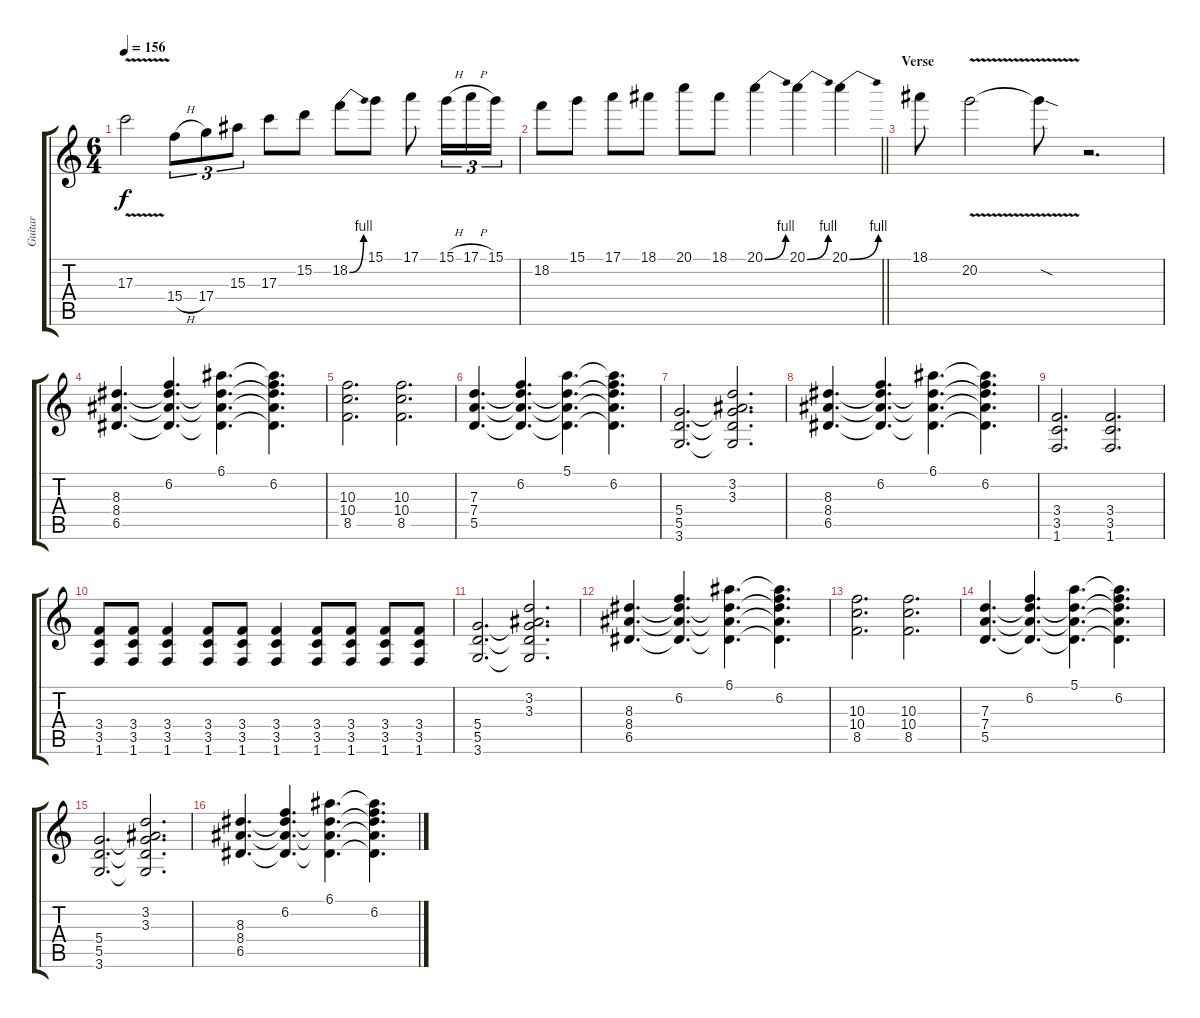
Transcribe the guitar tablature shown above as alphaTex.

\track ("Guitar" "Guitar") {instrument overdrivenguitar}
\staff {score tabs}
\tuning (E4 B3 G3 D3 A2 E2) {hide}
\ts (6 4)
\tempo 156
\clef g2
\ks c
17.3{v}.2{dy f} 15.4{h}.8{tu (3 2)} 17.4.8{tu (3 2)} 15.3.8{tu (3 2)} 17.3.8 15.2.8 18.2{be (bend 0 0 60 4)}.8 15.1.8 17.1.8 15.1{h}.16{tu (3 2)} 17.1{h}.16{tu (3 2)} 15.1.16{tu (3 2)} |
\barLineRight lightlight
18.2.8 15.1.8 17.1.8 18.1.8 20.1.8 18.1.8 20.1{be (bend 0 0 60 4)}.4 20.1{be (bend 0 0 60 4)}.4 20.1{be (bend 0 0 60 4)}.4 |
\section ("" "Verse")
18.1.8 20.2{v}.2 20.2{sod t}.8 r.2{d} |
(8.3 8.4 6.5).4{d volume 13} (6.2 8.3{t} 8.4{t} 6.5{t}).4{d} (6.1 8.3{t} 8.4{t} 6.5{t}).4{d} (6.1{t} 6.2 8.3{t} 8.4{t} 6.5{t}).4{d} |
(10.3 10.4 8.5).2{d} (10.3 10.4 8.5).2{d} |
(7.3 7.4 5.5).4{d} (6.2 7.3{t} 7.4{t} 5.5{t}).4{d} (5.1 7.3{t} 7.4{t} 5.5{t}).4{d} (5.1{t} 6.2 7.3{t} 7.4{t} 5.5{t}).4{d} |
(5.4 5.5 3.6).2{d} (3.2 3.3 5.4{t} 5.5{t} 3.6{t}).2{d} |
(8.3 8.4 6.5).4{d} (6.2 8.3{t} 8.4{t} 6.5{t}).4{d} (6.1 8.3{t} 8.4{t} 6.5{t}).4{d} (6.1{t} 6.2 8.3{t} 8.4{t} 6.5{t}).4{d} |
(3.4 3.5 1.6).2{d} (3.4 3.5 1.6).2{d} |
(3.4 3.5 1.6).8 (3.4 3.5 1.6).8 (3.4 3.5 1.6).4 (3.4 3.5 1.6).8 (3.4 3.5 1.6).8 (3.4 3.5 1.6).4 (3.4 3.5 1.6).8 (3.4 3.5 1.6).8 (3.4 3.5 1.6).8 (3.4 3.5 1.6).8 |
(5.4 5.5 3.6).2{d} (3.2 3.3 5.4{t} 5.5{t} 3.6{t}).2{d} |
(8.3 8.4 6.5).4{d} (6.2 8.3{t} 8.4{t} 6.5{t}).4{d} (6.1 8.3{t} 8.4{t} 6.5{t}).4{d} (6.1{t} 6.2 8.3{t} 8.4{t} 6.5{t}).4{d} |
(10.3 10.4 8.5).2{d} (10.3 10.4 8.5).2{d} |
(7.3 7.4 5.5).4{d} (6.2 7.3{t} 7.4{t} 5.5{t}).4{d} (5.1 7.3{t} 7.4{t} 5.5{t}).4{d} (5.1{t} 6.2 7.3{t} 7.4{t} 5.5{t}).4{d} |
(5.4 5.5 3.6).2{d} (3.2 3.3 5.4{t} 5.5{t} 3.6{t}).2{d} |
(8.3 8.4 6.5).4{d} (6.2 8.3{t} 8.4{t} 6.5{t}).4{d} (6.1 8.3{t} 8.4{t} 6.5{t}).4{d} (6.1{t} 6.2 8.3{t} 8.4{t} 6.5{t}).4{d}
